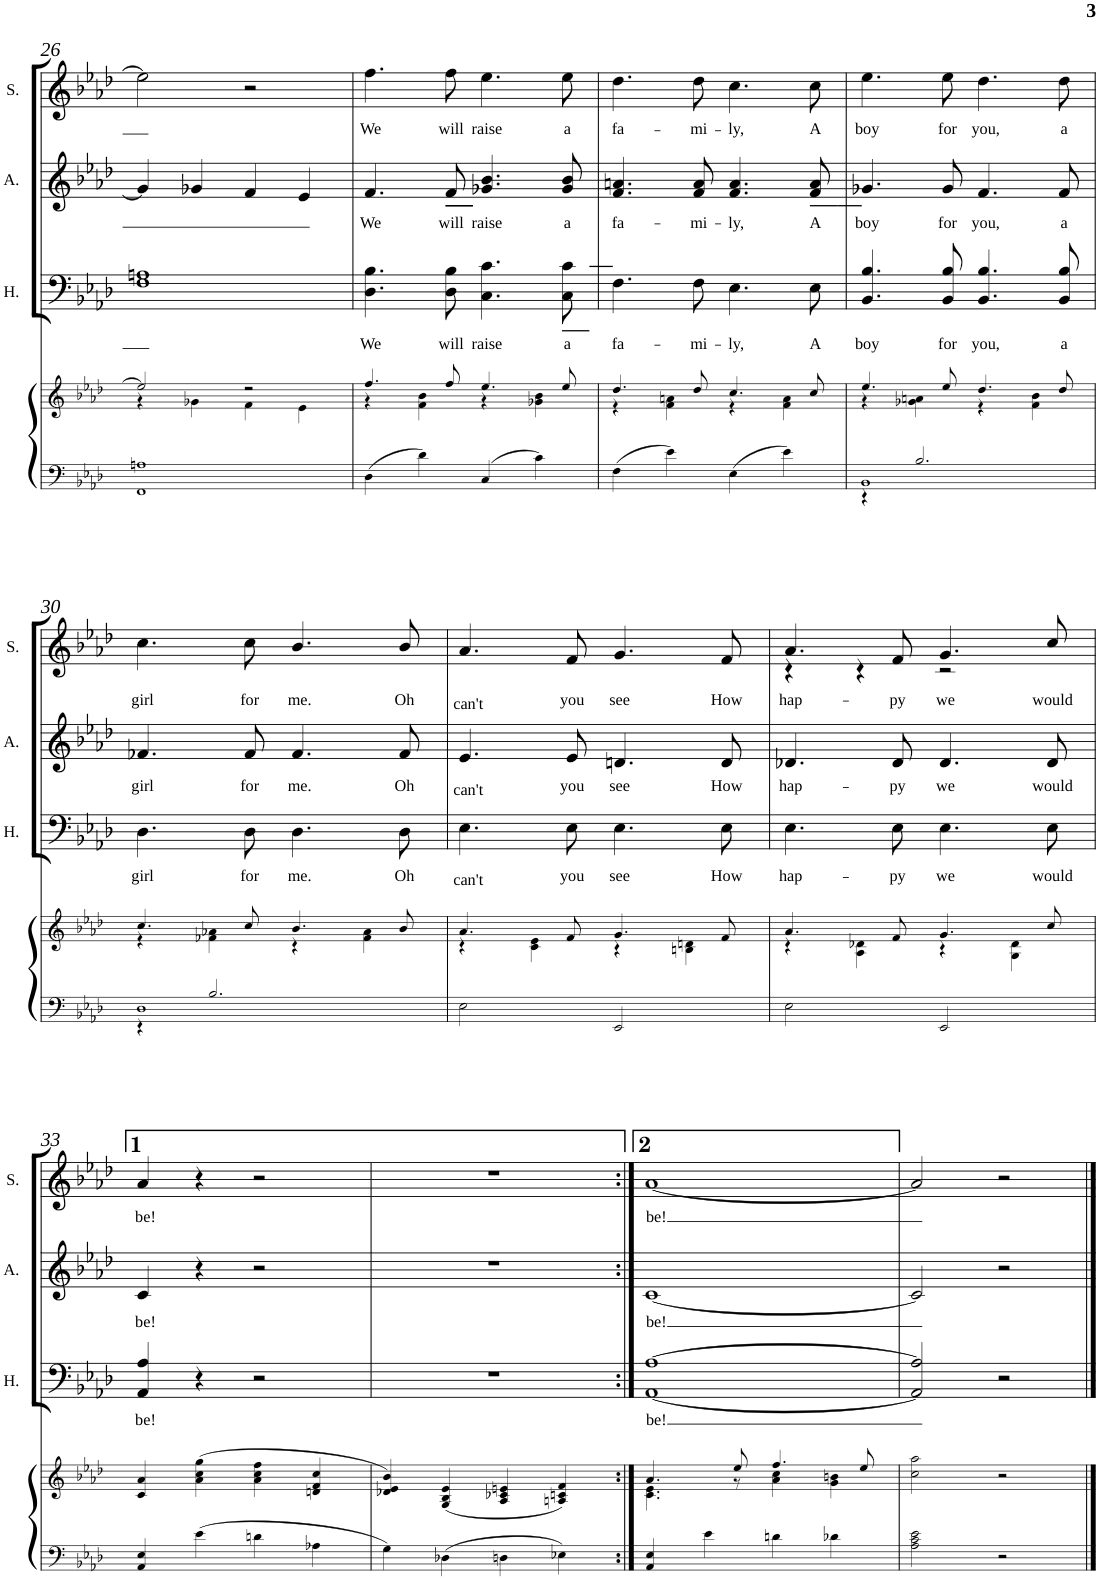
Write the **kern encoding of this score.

**kern	**kern	**kern	**text	**kern	**text	**kern	**text
*part4	*part4	*part3	*part3	*part2	*part2	*part1	*part1
*staff5	*staff4	*staff3	*staff3	*staff2	*staff2	*staff1	*staff1
*	*	*I"Hommes	*	*I"Alto	*	*I"Soprano	*
*	*	*I'H.	*	*I'A.	*	*I'S.	*
!!LO:PB:g=z
*clefF4	*clefG2	*clefF4	*	*clefG2	*	*clefG2	*
*k[b-e-a-d-]	*k[b-e-a-d-]	*k[b-e-a-d-]	*	*k[b-e-a-d-]	*	*k[b-e-a-d-]	*
*A-:	*A-:	*A-:	*	*A-:	*	*A-:	*
*M4/4	*M4/4	*M4/4	*	*M4/4	*	*M4/4	*
=26	=26	=26	=26	=26	=26	=26	=26
*	*^	*	*	*	*	*	*
1FF 1An	2ee-/]	4r	1F 1An	.	4g-/]	.	2ee-\]	.
.	.	4g-X\	.	.	4g-X/	.	.	.
.	2r	4f\	.	.	4f/	.	2r	.
.	.	4e-\	.	.	4e-/	.	.	.
=27	=27	=27	=27	=27	=27	=27	=27	=27
!	!	!	!	!LO:LY:b	!	!LO:LY:b	!	!LO:LY:b
4D-\	4.ff/	4r	4.D-\ 4.B-\	We	4.f/	We	4.ff\	We
4d-\	.	4f\ 4b-\	.	.	.	.	.	.
!	!	!	!	!LO:LY:b	!	!LO:LY:b	!	!LO:LY:b
.	8ff/	.	8D-\ 8B-\	will	8f/	will	8ff\	will
!	!	!	!	!LO:LY:b	!	!LO:LY:b	!	!LO:LY:b
4C/	4.ee-/	4r	4.C\ 4.c\	raise	4.g-X/ 4.b-/	raise	4.ee-\	raise
4c\	.	4g-X\ 4b-\	.	.	.	.	.	.
!	!	!	!	!LO:LY:b	!	!LO:LY:b	!	!LO:LY:b
.	8ee-/	.	8C\ 8c\	a	8g-/ 8b-/	a	8ee-\	a
=28	=28	=28	=28	=28	=28	=28	=28	=28
!	!	!	!	!LO:LY:b	!	!LO:LY:b	!	!LO:LY:b
4F\	4.dd-/	4r	4.F\	fa-	4.f/ 4.an/	fa-	4.dd-\	fa-
4e-\	.	4f\ 4an\	.	.	.	.	.	.
!	!	!	!	!LO:LY:b	!	!LO:LY:b	!	!LO:LY:b
.	8dd-/	.	8F\	-mi-	8f/ 8a/	-mi-	8dd-\	-mi-
!	!	!	!	!LO:LY:b	!	!LO:LY:b	!	!LO:LY:b
4E-\	4.cc/	4r	4.E-\	-ly,	4.f/ 4.a/	-ly,	4.cc\	-ly,
4e-\	.	4f\ 4a\	.	.	.	.	.	.
!	!	!	!	!LO:LY:b	!	!LO:LY:b	!	!LO:LY:b
.	8cc/	.	8E-\	A	8f/ 8a/	A	8cc\	A
=29	=29	=29	=29	=29	=29	=29	=29	=29
*^	*	*	*	*	*	*	*	*
!	!	!	!	!	!LO:LY:b	!	!LO:LY:b	!	!LO:LY:b
1BB-	4r	4.ee-/	4r	4.BB-/ 4.B-/	boy	4.g-X/	boy	4.ee-\	boy
.	2.B-/	.	4g-X\ 4an\	.	.	.	.	.	.
!	!	!	!	!	!LO:LY:b	!	!LO:LY:b	!	!LO:LY:b
.	.	8ee-/	.	8BB-/ 8B-/	for	8g-/	for	8ee-\	for
!	!	!	!	!	!LO:LY:b	!	!LO:LY:b	!	!LO:LY:b
.	.	4.dd-/	4r	4.BB-/ 4.B-/	you,	4.f/	you,	4.dd-\	you,
.	.	.	4f\ 4b-\	.	.	.	.	.	.
!	!	!	!	!	!LO:LY:b	!	!LO:LY:b	!	!LO:LY:b
.	.	8dd-/	.	8BB-/ 8B-/	a	8f/	a	8dd-\	a
!!LO:LB:g=z
=30	=30	=30	=30	=30	=30	=30	=30	=30	=30
!	!	!	!	!	!LO:LY:b	!	!LO:LY:b	!	!LO:LY:b
1D-	4r	4.cc/	4r	4.D-\	girl	4.f-X/	girl	4.cc\	girl
.	2.B-/	.	4f-X\ 4a-X\	.	.	.	.	.	.
!	!	!	!	!	!LO:LY:b	!	!LO:LY:b	!	!LO:LY:b
.	.	8cc/	.	8D-\	for	8f-/	for	8cc\	for
!	!	!	!	!	!LO:LY:b	!	!LO:LY:b	!	!LO:LY:b
.	.	4.b-/	4r	4.D-\	me.	4.f-/	me.	4.b-/	me.
.	.	.	4f-\ 4a-\	.	.	.	.	.	.
!	!	!	!	!	!LO:LY:b	!	!LO:LY:b	!	!LO:LY:b
.	.	8b-/	.	8D-\	Oh	8f-/	Oh	8b-/	Oh
*v	*v	*	*	*	*	*	*	*	*
=31	=31	=31	=31	=31	=31	=31	=31	=31
!	!	!	!	!LO:LY:b	!	!LO:LY:b	!	!LO:LY:b
2E-\	4.a-/	4r	4.E-\	can't	4.e-/	can't	4.a-/	can't
.	.	4c\ 4e-\	.	.	.	.	.	.
!	!	!	!	!LO:LY:b	!	!LO:LY:b	!	!LO:LY:b
.	8f/	.	8E-\	you	8e-/	you	8f/	you
!	!	!	!	!LO:LY:b	!	!LO:LY:b	!	!LO:LY:b
2EE-/	4.g/	4r	4.E-\	see	4.dn/	see	4.g/	see
.	.	4Bn\ 4dn\	.	.	.	.	.	.
!	!	!	!	!LO:LY:b	!	!LO:LY:b	!	!LO:LY:b
.	8f/	.	8E-\	How	8d/	How	8f/	How
=32	=32	=32	=32	=32	=32	=32	=32	=32
!	!	!	!	!LO:LY:b	!	!LO:LY:b	!	!LO:LY:b
*	*	*	*	*	*	*	*^	*
2E-\	4.a-/	4r	4.E-\	hap-	4.d-X/	hap-	4.a-/	4r	hap-
.	.	4A-\ 4d-X\	.	.	.	.	.	4r	.
!	!	!	!	!LO:LY:b	!	!LO:LY:b	!	!	!LO:LY:b
.	8f/	.	8E-\	-py	8d-/	-py	8f/	.	-py
!	!	!	!	!LO:LY:b	!	!LO:LY:b	!	!	!LO:LY:b
2EE-/	4.g/	4r	4.E-\	we	4.d-/	we	4.g/	2r	we
.	.	4G\ 4d-\	.	.	.	.	.	.	.
!	!	!	!	!LO:LY:b	!	!LO:LY:b	!	!	!LO:LY:b
.	8cc/	.	8E-\	would	8d-/	would	8cc/	.	would
*	*v	*v	*	*	*	*	*v	*v	*
!!LO:LB:g=z
=33	=33	=33	=33	=33	=33	=33	=33
!	!	!	!LO:LY:b	!	!LO:LY:b	!	!LO:LY:b
4AA-/ 4E-/	4c/ 4a-/	4AA-/ 4A-/	be!	4c/	be!	4a-/	be!
4e-\	(>4a-\ 4cc\ 4gg\	4r	.	4r	.	4r	.
4dn\	4a-\ 4cc\ 4ff\	2r	.	2r	.	2r	.
4A-X\	4dn/ 4f/ 4cc/	.	.	.	.	.	.
=34	=34	=34	=34	=34	=34	=34	=34
4G\	4d-X/ 4e-/ 4b-/)	1r	.	1r	.	1r	.
4D-X\	(<4G/ 4B-/ 4e-/	.	.	.	.	.	.
4Dn\	4A-/ 4c-X/ 4en/	.	.	.	.	.	.
4E-X\	4An/ 4cn/ 4f/)	.	.	.	.	.	.
=35:|!	=35:|!	=35:|!	=35:|!	=35:|!	=35:|!	=35:|!	=35:|!
*	*^	*	*	*	*	*	*
!	!	!	!	!LO:LY:b	!	!LO:LY:b	!	!LO:LY:b
4AA-/ 4E-/	4.a-/	4.c\ 4.e-\	[1AA- [1A-	be!	[1c	be!	[1a-	be!
4e-\	.	.	.	.	.	.	.	.
.	8ee-/	8r	.	.	.	.	.	.
4dn\	4.ff/	4a-\ 4cc\	.	.	.	.	.	.
4d-X\	.	4g\ 4bn\	.	.	.	.	.	.
.	8ee-/	.	.	.	.	.	.	.
*	*v	*v	*	*	*	*	*	*
=36	=36	=36	=36	=36	=36	=36	=36
2A-\ 2c\ 2e-\	2cc\ 2aa-\	2AA-/] 2A-/]	.	2c/]	.	2a-/]	.
2r	2r	2r	.	2r	.	2r	.
==	==	==	==	==	==	==	==
*-	*-	*-	*-	*-	*-	*-	*-
